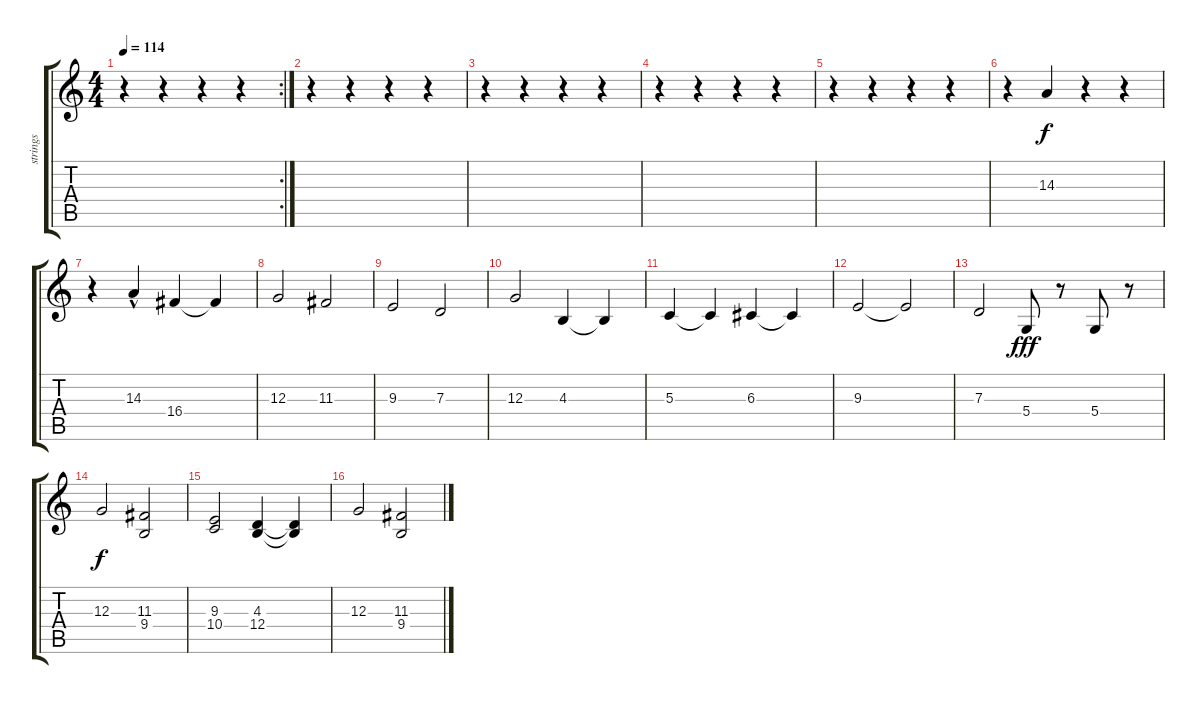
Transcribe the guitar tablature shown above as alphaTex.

\track ("strings" "strings") {instrument stringensemble2}
\staff {score tabs}
\tuning (E4 B3 G3 D3 A2 E2) {hide}
\rc 2
\ts (4 4)
\tempo 114
\clef g2
\ks c
r.4{dy f} r.4 r.4 r.4 |
r.4 r.4 r.4 r.4 |
r.4 r.4 r.4 r.4 |
r.4 r.4 r.4 r.4 |
r.4 r.4 r.4 r.4 |
r.4 14.3.4 r.4 r.4 |
r.4 14.3{hac}.4 16.4.4 16.4{t}.4 |
12.3.2 11.3.2 |
9.3.2 7.3.2 |
12.3.2 4.3.4 4.3{t}.4 |
5.3.4 5.3{t}.4 6.3.4 6.3{t}.4 |
9.3.2 9.3{t}.2 |
7.3.2 5.4.8{dy fff volume 16} r.8 5.4.8 r.8 |
12.3.2{dy f} (11.3 9.4).2 |
(9.3 10.4).2 (4.3 12.4).4 (4.3{t} 12.4{t}).4 |
12.3.2 (11.3 9.4).2
